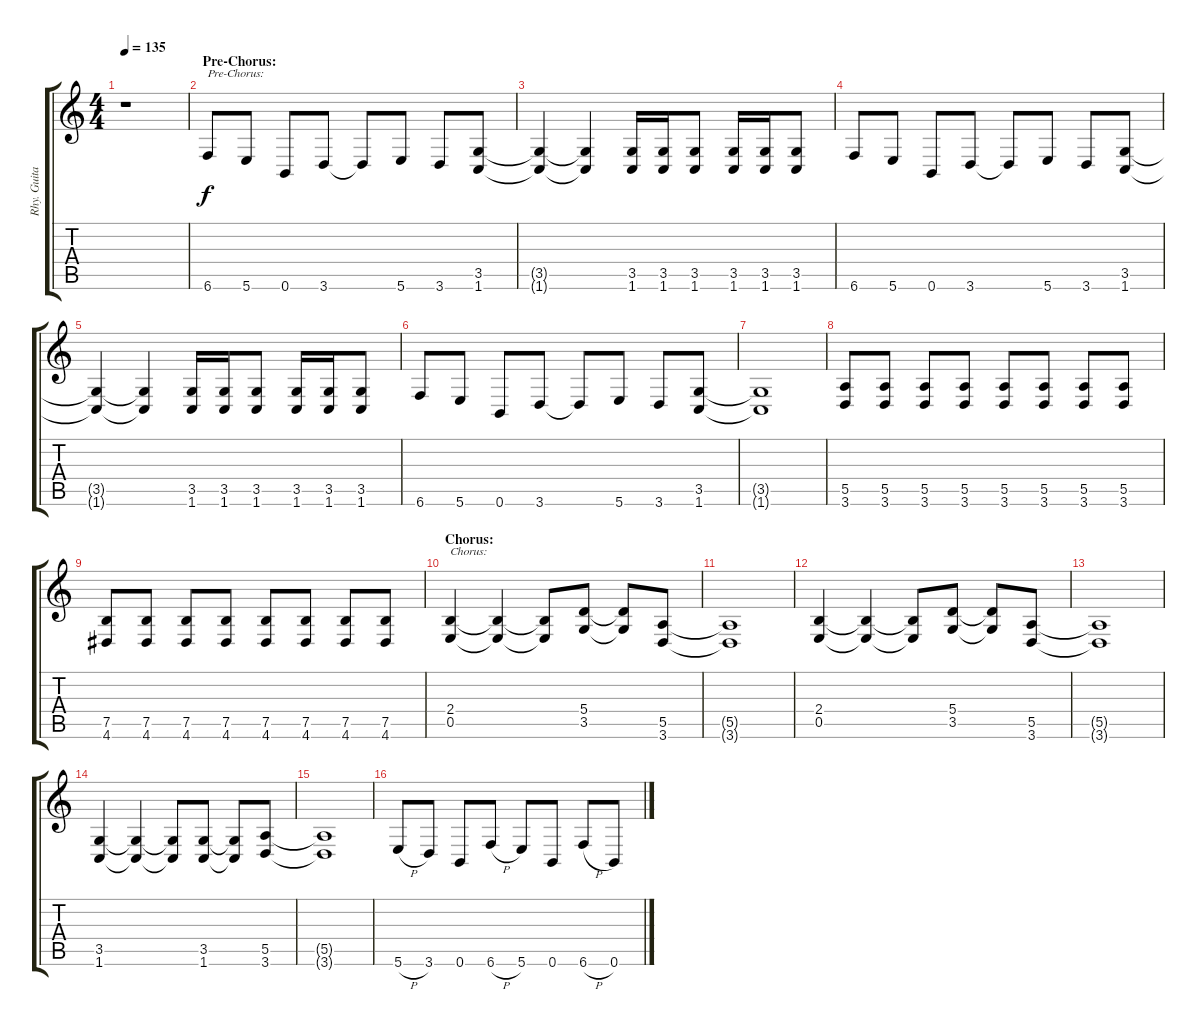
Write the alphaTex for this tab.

\track ("Rhy. Guitar 1" "Rhy. Guita") {instrument overdrivenguitar}
\staff {score tabs}
\tuning (B3 Gb3 D3 A2 E2 B1) {hide}
\ts (4 4)
\tempo 135
\clef g2
\ks c
r.1{dy f} |
\section ("" "Pre-Chorus:")
6.6.8{txt "Pre-Chorus:"} 5.6.8 0.6.8 3.6.8 3.6{t}.8 5.6.8 3.6.8 (3.5 1.6).8 |
(3.5{t} 1.6{t}).4 (3.5{t} 1.6{t}).4 (3.5 1.6).16 (3.5 1.6).16 (3.5 1.6).8 (3.5 1.6).16 (3.5 1.6).16 (3.5 1.6).8 |
6.6.8 5.6.8 0.6.8 3.6.8 3.6{t}.8 5.6.8 3.6.8 (3.5 1.6).8 |
(3.5{t} 1.6{t}).4 (3.5{t} 1.6{t}).4 (3.5 1.6).16 (3.5 1.6).16 (3.5 1.6).8 (3.5 1.6).16 (3.5 1.6).16 (3.5 1.6).8 |
6.6.8 5.6.8 0.6.8 3.6.8 3.6{t}.8 5.6.8 3.6.8 (3.5 1.6).8 |
(3.5{t} 1.6{t}).1 |
(5.5 3.6).8 (5.5 3.6).8 (5.5 3.6).8 (5.5 3.6).8 (5.5 3.6).8 (5.5 3.6).8 (5.5 3.6).8 (5.5 3.6).8 |
(7.5 4.6).8 (7.5 4.6).8 (7.5 4.6).8 (7.5 4.6).8 (7.5 4.6).8 (7.5 4.6).8 (7.5 4.6).8 (7.5 4.6).8 |
\section ("" "Chorus:")
(2.4 0.5).4{txt "Chorus:"} (2.4{t} 0.5{t}).4 (2.4{t} 0.5{t}).8 (5.4 3.5).8 (5.4{t} 3.5{t}).8 (5.5 3.6).8 |
(5.5{t} 3.6{t}).1 |
(2.4 0.5).4 (2.4{t} 0.5{t}).4 (2.4{t} 0.5{t}).8 (5.4 3.5).8 (5.4{t} 3.5{t}).8 (5.5 3.6).8 |
(5.5{t} 3.6{t}).1 |
(3.5 1.6).4 (3.5{t} 1.6{t}).4 (3.5{t} 1.6{t}).8 (3.5 1.6).8 (3.5{t} 1.6{t}).8 (5.5 3.6).8 |
(5.5{t} 3.6{t}).1 |
5.6{h}.8 3.6.8 0.6.8 6.6{h}.8 5.6.8 0.6.8 6.6{h}.8 0.6.8
